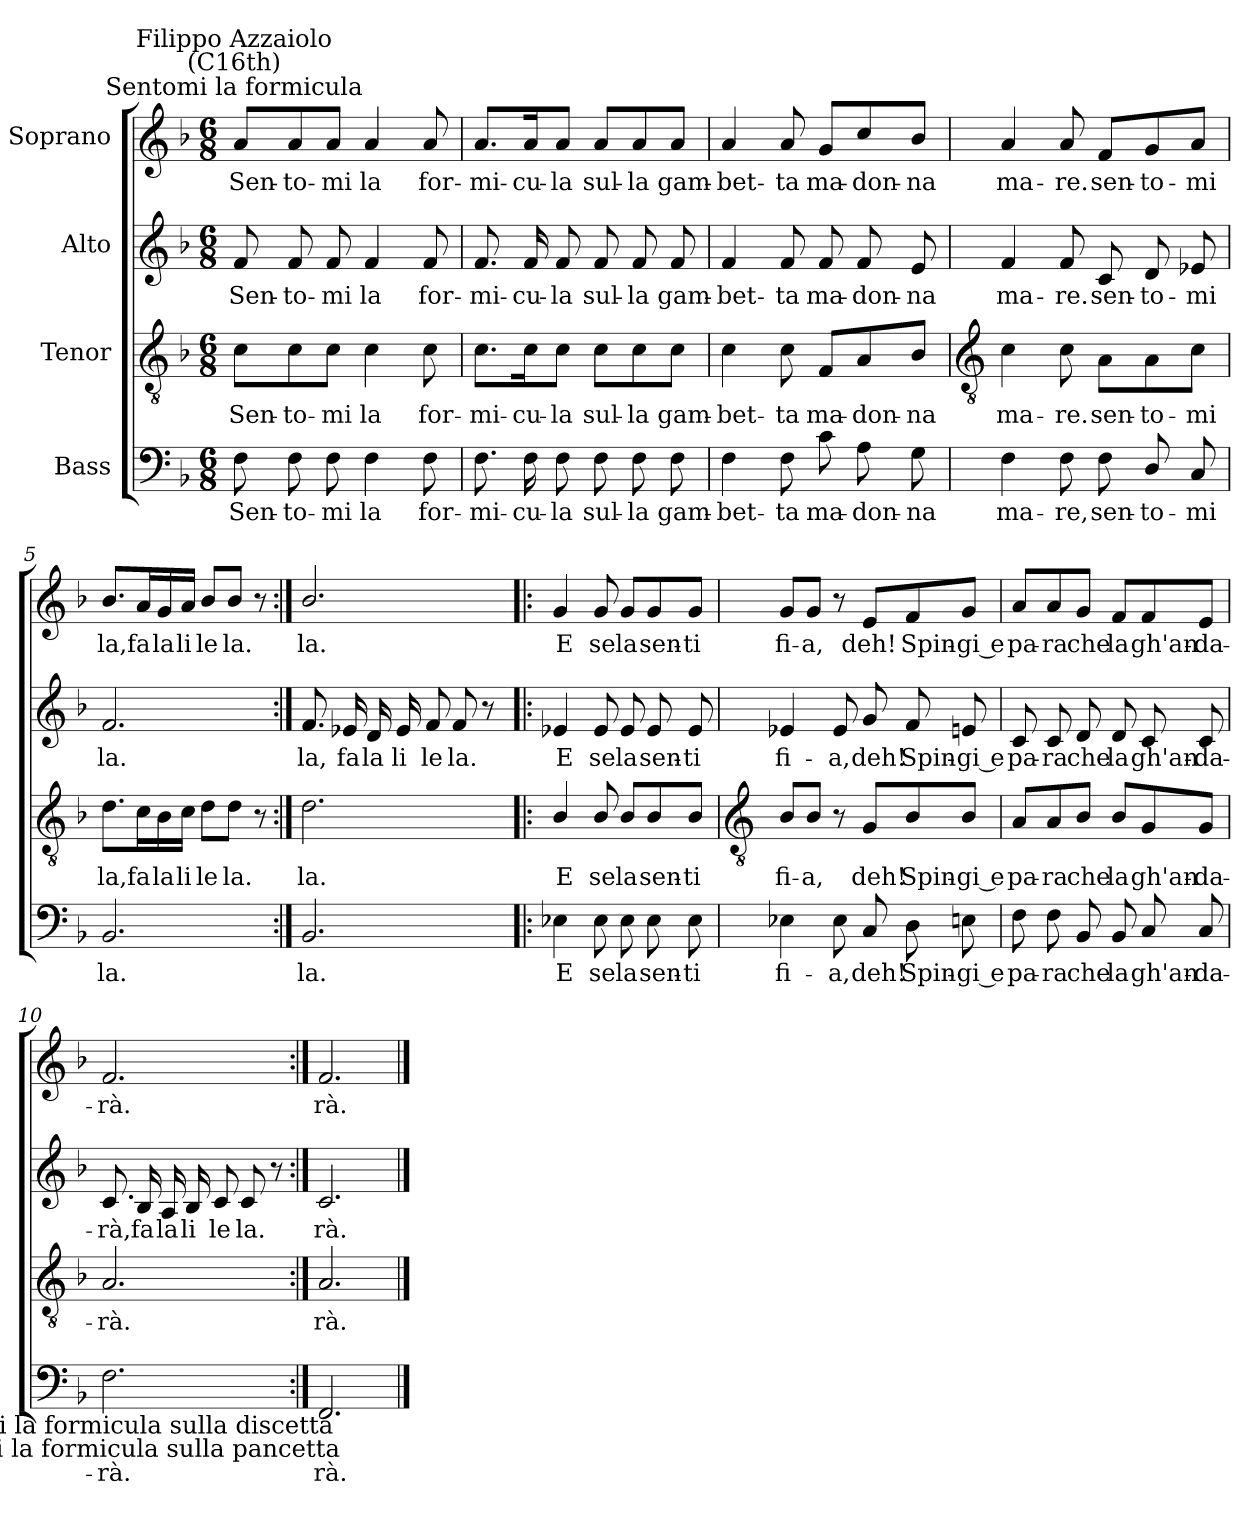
**kern	**text	**kern	**text	**kern	**text	**kern	**text
*part4	*part4	*part3	*part3	*part2	*part2	*part1	*part1
*staff4	*staff4	*staff3	*staff3	*staff2	*staff2	*staff1	*staff1
*I"Bass	*	*I"Tenor	*	*I"Alto	*	*I"Soprano	*
*clefF4	*	*clefGv2	*	*clefG2	*	*clefG2	*
*k[b-]	*	*k[b-]	*	*k[b-]	*	*k[b-]	*
*F:	*	*F:	*	*F:	*	*F:	*
*M6/8	*	*M6/8	*	*M6/8	*	*M6/8	*
=1	=1	=1	=1	=1	=1	=1	=1
!	!	!	!	!	!	!LO:TX:a:cj:t=Sentomi la formicula	!
!	!	!	!	!	!	!LO:TX:a:cj:t=Filippo Azzaiolo\n(C16th)	!
!	!LO:LY:b	!	!LO:LY:b	!	!LO:LY:b	!	!LO:LY:b
8F	Sen-	8c\L	Sen-	8f	Sen-	8a/L	Sen-
!	!LO:LY:b	!	!LO:LY:b	!	!LO:LY:b	!	!LO:LY:b
8F	-to-	8c\	-to-	8f	-to-	8a/	-to-
!	!LO:LY:b	!	!LO:LY:b	!	!LO:LY:b	!	!LO:LY:b
8F	-mi	8c\J	-mi	8f	-mi	8a/J	-mi
!	!LO:LY:b	!	!LO:LY:b	!	!LO:LY:b	!	!LO:LY:b
4F	la	4c	la	4f	la	4a	la
!	!LO:LY:b	!	!LO:LY:b	!	!LO:LY:b	!	!LO:LY:b
8F	for-	8c	for-	8f	for-	8a	for-
=2	=2	=2	=2	=2	=2	=2	=2
!	!LO:LY:b	!	!LO:LY:b	!	!LO:LY:b	!	!LO:LY:b
8.F	-mi-	8.c\L	-mi-	8.f	-mi-	8.a/L	-mi-
!	!LO:LY:b	!	!LO:LY:b	!	!LO:LY:b	!	!LO:LY:b
16F	-cu-	16c\K	-cu-	16f	-cu-	16a/K	-cu-
!	!LO:LY:b	!	!LO:LY:b	!	!LO:LY:b	!	!LO:LY:b
8F	-la	8c\J	-la	8f	-la	8a/J	-la
!	!LO:LY:b	!	!LO:LY:b	!	!LO:LY:b	!	!LO:LY:b
8F	sul-	8c\L	sul-	8f	sul-	8a/L	sul-
!	!LO:LY:b	!	!LO:LY:b	!	!LO:LY:b	!	!LO:LY:b
8F	-la	8c\	-la	8f	-la	8a/	-la
!	!LO:LY:b	!	!LO:LY:b	!	!LO:LY:b	!	!LO:LY:b
8F	gam-	8c\J	gam-	8f	gam-	8a/J	gam-
=3	=3	=3	=3	=3	=3	=3	=3
!	!LO:LY:b	!	!LO:LY:b	!	!LO:LY:b	!	!LO:LY:b
4F	-bet-	4c	-bet-	4f	-bet-	4a	-bet-
!	!LO:LY:b	!	!LO:LY:b	!	!LO:LY:b	!	!LO:LY:b
8F	-ta	8c	-ta	8f	-ta	8a	-ta
!	!LO:LY:b	!	!LO:LY:b	!	!LO:LY:b	!	!LO:LY:b
8c	ma-	8F/L	ma-	8f	ma-	8g/L	ma-
!	!LO:LY:b	!	!LO:LY:b	!	!LO:LY:b	!	!LO:LY:b
8A	-don-	8A/	-don-	8f	-don-	8cc/	-don-
!	!LO:LY:b	!	!LO:LY:b	!	!LO:LY:b	!	!LO:LY:b
8G	-na	8B-/J	-na	8e	-na	8b-/J	-na
!!LO:LB:g=z
=4	=4	=4	=4	=4	=4	=4	=4
*	*	*clefGv2	*	*	*	*	*
!	!LO:LY:b	!	!LO:LY:b	!	!LO:LY:b	!	!LO:LY:b
4F	ma-	4c	ma-	4f	ma-	4a	ma-
!	!LO:LY:b	!	!LO:LY:b	!	!LO:LY:b	!	!LO:LY:b
8F	-re,	8c	-re.	8f	-re.	8a	-re.
!	!LO:LY:b	!	!LO:LY:b	!	!LO:LY:b	!	!LO:LY:b
8F	sen-	8A\L	sen-	8c	sen-	8f/L	sen-
!	!LO:LY:b	!	!LO:LY:b	!	!LO:LY:b	!	!LO:LY:b
8D/	-to-	8A\	-to-	8d	-to-	8g/	-to-
!	!LO:LY:b	!	!LO:LY:b	!	!LO:LY:b	!	!LO:LY:b
8C	-mi	8c\J	-mi	8e-X	-mi	8a/J	-mi
=5	=5	=5	=5	=5	=5	=5	=5
!	!LO:LY:b	!	!LO:LY:b	!	!LO:LY:b	!	!LO:LY:b
2.BB-	la.	8.d\L	la,	2.f	la.	8.b-/L	la,
!	!	!	!LO:LY:b	!	!	!	!LO:LY:b
.	.	16c\L	fa	.	.	16a/L	fa
!	!	!	!LO:LY:b	!	!	!	!LO:LY:b
.	.	16B-\	la	.	.	16g/	la
!	!	!	!LO:LY:b	!	!	!	!LO:LY:b
.	.	16c\JJ	li	.	.	16a/JJ	li
!	!	!	!LO:LY:b	!	!	!	!LO:LY:b
.	.	8d\L	le	.	.	8b-/L	le
!	!	!	!LO:LY:b	!	!	!	!LO:LY:b
.	.	8d\J	la.	.	.	8b-/J	la.
.	.	8r	.	.	.	8r	.
=6:|!	=6:|!	=6:|!	=6:|!	=6:|!	=6:|!	=6:|!	=6:|!
!	!LO:LY:b	!	!LO:LY:b	!	!LO:LY:b	!	!LO:LY:b
2.BB-	la.	2.d	la.	8.f	la,	2.b-/	la.
!	!	!	!	!	!LO:LY:b	!	!
.	.	.	.	16e-X	fa	.	.
!	!	!	!	!	!LO:LY:b	!	!
.	.	.	.	16d	la	.	.
!	!	!	!	!	!LO:LY:b	!	!
.	.	.	.	16e-	li	.	.
!	!	!	!	!	!LO:LY:b	!	!
.	.	.	.	8f	le	.	.
!	!	!	!	!	!LO:LY:b	!	!
.	.	.	.	8f	la.	.	.
.	.	.	.	8r	.	.	.
=7!|:	=7!|:	=7!|:	=7!|:	=7!|:	=7!|:	=7!|:	=7!|:
!	!LO:LY:b	!	!LO:LY:b	!	!LO:LY:b	!	!LO:LY:b
4E-X	E	4B-/	E	4e-X	E	4g	E
!	!LO:LY:b	!	!LO:LY:b	!	!LO:LY:b	!	!LO:LY:b
8E-	se	8B-/	se	8e-	se	8g	se
!	!LO:LY:b	!	!LO:LY:b	!	!LO:LY:b	!	!LO:LY:b
8E-	la	8B-/L	la	8e-	la	8g/L	la
!	!LO:LY:b	!	!LO:LY:b	!	!LO:LY:b	!	!LO:LY:b
8E-	sen-	8B-/	sen-	8e-	sen-	8g/	sen-
!	!LO:LY:b	!	!LO:LY:b	!	!LO:LY:b	!	!LO:LY:b
8E-L	-ti	8B-/J	-ti	8e-L	-ti	8g/J	-ti
!!LO:LB:g=z
=8	=8	=8	=8	=8	=8	=8	=8
*	*	*clefGv2	*	*	*	*	*
!	!LO:LY:b	!	!LO:LY:b	!	!LO:LY:b	!	!LO:LY:b
4E-X	fi-	8B-/L	fi-	4e-X	fi-	8g/L	fi-
!	!	!	!LO:LY:b	!	!	!	!LO:LY:b
.	.	8B-/J	-a,	.	.	8g/J	-a,
!	!LO:LY:b	!	!	!	!LO:LY:b	!	!
8E-	-a,	8r	.	8e-	-a,	8r	.
!	!LO:LY:b	!	!LO:LY:b	!	!LO:LY:b	!	!LO:LY:b
8C	deh!	8G/L	deh!	8g	deh!	8e/L	deh!
!	!LO:LY:b	!	!LO:LY:b	!	!LO:LY:b	!	!LO:LY:b
8D	Spin-	8B-/	Spin-	8f	Spin-	8f/	Spin-
!	!LO:LY:b	!	!LO:LY:b	!	!LO:LY:b	!	!LO:LY:b
8En	-gi e	8B-/J	-gi e	8en	-gi e	8g/J	-gi e
=9	=9	=9	=9	=9	=9	=9	=9
!	!LO:LY:b	!	!LO:LY:b	!	!LO:LY:b	!	!LO:LY:b
8F	pa-	8A/L	pa-	8c	pa-	8a/L	pa-
!	!LO:LY:b	!	!LO:LY:b	!	!LO:LY:b	!	!LO:LY:b
8F	-ra	8A/	-ra	8c	-ra	8a/	-ra
!	!LO:LY:b	!	!LO:LY:b	!	!LO:LY:b	!	!LO:LY:b
8BB-	che	8B-/J	che	8d	che	8g/J	che
!	!LO:LY:b	!	!LO:LY:b	!	!LO:LY:b	!	!LO:LY:b
8BB-	la	8B-/L	la	8d	la	8f/L	la
!	!LO:LY:b	!	!LO:LY:b	!	!LO:LY:b	!	!LO:LY:b
8C	gh'an-	8G/	gh'an-	8c	gh'an-	8f/	gh'an-
!	!LO:LY:b	!	!LO:LY:b	!	!LO:LY:b	!	!LO:LY:b
8C	-da-	8G/J	-da-	8c	-da-	8e/J	-da-
=10	=10	=10	=10	=10	=10	=10	=10
!LO:TX:b:cj:t=2) Sentomi la formicula sulla discetta\n3 ) sentomi la formicula sulla pancetta	!	!	!	!	!	!	!
!	!LO:LY:b	!	!LO:LY:b	!	!LO:LY:b	!	!LO:LY:b
2.F	-rà.	2.A	-rà.	8.c	-rà,	2.f	-rà.
!	!	!	!	!	!LO:LY:b	!	!
.	.	.	.	16B-	fa	.	.
!	!	!	!	!	!LO:LY:b	!	!
.	.	.	.	16A	la	.	.
!	!	!	!	!	!LO:LY:b	!	!
.	.	.	.	16B-	li	.	.
!	!	!	!	!	!LO:LY:b	!	!
.	.	.	.	8c	le	.	.
!	!	!	!	!	!LO:LY:b	!	!
.	.	.	.	8c	la.	.	.
.	.	.	.	8r	.	.	.
=11:|!	=11:|!	=11:|!	=11:|!	=11:|!	=11:|!	=11:|!	=11:|!
!	!LO:LY:b	!	!LO:LY:b	!	!LO:LY:b	!	!LO:LY:b
2.FF	rà.	2.A	rà.	2.c	rà.	2.f	rà.
==	==	==	==	==	==	==	==
*-	*-	*-	*-	*-	*-	*-	*-
